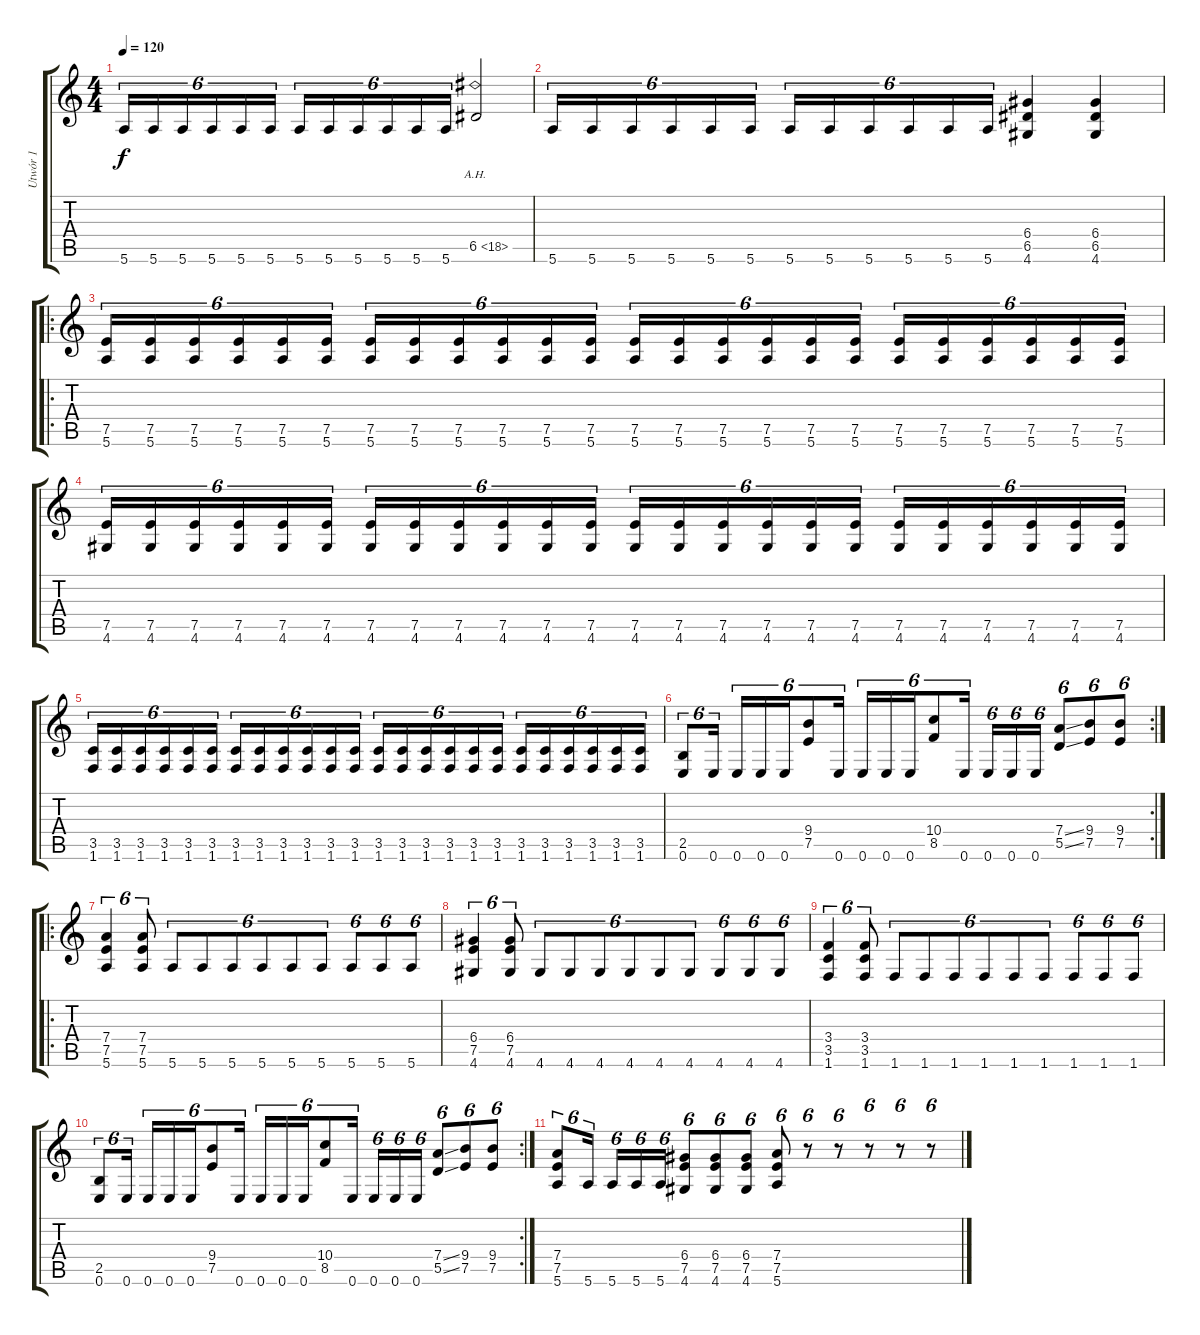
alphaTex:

\track ("Utwór 1" "Utwór 1") {instrument acousticguitarnylon}
\staff {score tabs}
\tuning (E4 B3 G3 D3 A2 E2) {hide}
\ts (4 4)
\tempo 120
\clef g2
\ks c
5.6.16{tu (6 4) dy f} 5.6.16{tu (6 4)} 5.6.16{tu (6 4)} 5.6.16{tu (6 4)} 5.6.16{tu (6 4)} 5.6.16{tu (6 4)} 5.6.16{tu (6 4)} 5.6.16{tu (6 4)} 5.6.16{tu (6 4)} 5.6.16{tu (6 4)} 5.6.16{tu (6 4)} 5.6.16{tu (6 4)} 6.5{ah 12}.2 |
5.6.16{tu (6 4)} 5.6.16{tu (6 4)} 5.6.16{tu (6 4)} 5.6.16{tu (6 4)} 5.6.16{tu (6 4)} 5.6.16{tu (6 4)} 5.6.16{tu (6 4)} 5.6.16{tu (6 4)} 5.6.16{tu (6 4)} 5.6.16{tu (6 4)} 5.6.16{tu (6 4)} 5.6.16{tu (6 4)} (6.4 6.5 4.6).4 (6.4 6.5 4.6).4 |
\ro
(7.5 5.6).16{tu (6 4)} (7.5 5.6).16{tu (6 4)} (7.5 5.6).16{tu (6 4)} (7.5 5.6).16{tu (6 4)} (7.5 5.6).16{tu (6 4)} (7.5 5.6).16{tu (6 4)} (7.5 5.6).16{tu (6 4)} (7.5 5.6).16{tu (6 4)} (7.5 5.6).16{tu (6 4)} (7.5 5.6).16{tu (6 4)} (7.5 5.6).16{tu (6 4)} (7.5 5.6).16{tu (6 4)} (7.5 5.6).16{tu (6 4)} (7.5 5.6).16{tu (6 4)} (7.5 5.6).16{tu (6 4)} (7.5 5.6).16{tu (6 4)} (7.5 5.6).16{tu (6 4)} (7.5 5.6).16{tu (6 4)} (7.5 5.6).16{tu (6 4)} (7.5 5.6).16{tu (6 4)} (7.5 5.6).16{tu (6 4)} (7.5 5.6).16{tu (6 4)} (7.5 5.6).16{tu (6 4)} (7.5 5.6).16{tu (6 4)} |
(7.5 4.6).16{tu (6 4)} (7.5 4.6).16{tu (6 4)} (7.5 4.6).16{tu (6 4)} (7.5 4.6).16{tu (6 4)} (7.5 4.6).16{tu (6 4)} (7.5 4.6).16{tu (6 4)} (7.5 4.6).16{tu (6 4)} (7.5 4.6).16{tu (6 4)} (7.5 4.6).16{tu (6 4)} (7.5 4.6).16{tu (6 4)} (7.5 4.6).16{tu (6 4)} (7.5 4.6).16{tu (6 4)} (7.5 4.6).16{tu (6 4)} (7.5 4.6).16{tu (6 4)} (7.5 4.6).16{tu (6 4)} (7.5 4.6).16{tu (6 4)} (7.5 4.6).16{tu (6 4)} (7.5 4.6).16{tu (6 4)} (7.5 4.6).16{tu (6 4)} (7.5 4.6).16{tu (6 4)} (7.5 4.6).16{tu (6 4)} (7.5 4.6).16{tu (6 4)} (7.5 4.6).16{tu (6 4)} (7.5 4.6).16{tu (6 4)} |
(3.5 1.6).16{tu (6 4)} (3.5 1.6).16{tu (6 4)} (3.5 1.6).16{tu (6 4)} (3.5 1.6).16{tu (6 4)} (3.5 1.6).16{tu (6 4)} (3.5 1.6).16{tu (6 4)} (3.5 1.6).16{tu (6 4)} (3.5 1.6).16{tu (6 4)} (3.5 1.6).16{tu (6 4)} (3.5 1.6).16{tu (6 4)} (3.5 1.6).16{tu (6 4)} (3.5 1.6).16{tu (6 4)} (3.5 1.6).16{tu (6 4)} (3.5 1.6).16{tu (6 4)} (3.5 1.6).16{tu (6 4)} (3.5 1.6).16{tu (6 4)} (3.5 1.6).16{tu (6 4)} (3.5 1.6).16{tu (6 4)} (3.5 1.6).16{tu (6 4)} (3.5 1.6).16{tu (6 4)} (3.5 1.6).16{tu (6 4)} (3.5 1.6).16{tu (6 4)} (3.5 1.6).16{tu (6 4)} (3.5 1.6).16{tu (6 4)} |
\rc 2
(2.5 0.6).8{tu (6 4)} 0.6.16{tu (6 4)} 0.6.16{tu (6 4)} 0.6.16{tu (6 4)} 0.6.16{tu (6 4)} (9.4 7.5).8{tu (6 4)} 0.6.16{tu (6 4)} 0.6.16{tu (6 4)} 0.6.16{tu (6 4)} 0.6.16{tu (6 4)} (10.4 8.5).8{tu (6 4)} 0.6.16{tu (6 4)} 0.6.16{tu (6 4)} 0.6.16{tu (6 4)} 0.6.16{tu (6 4)} (7.4{ss} 5.5{ss}).8{tu (6 4)} (9.4 7.5).8{tu (6 4)} (9.4 7.5).8{tu (6 4)} |
\ro
(7.4 7.5 5.6).4{tu (6 4)} (7.4 7.5 5.6).8{tu (6 4)} 5.6.8{tu (6 4)} 5.6.8{tu (6 4)} 5.6.8{tu (6 4)} 5.6.8{tu (6 4)} 5.6.8{tu (6 4)} 5.6.8{tu (6 4)} 5.6.8{tu (6 4)} 5.6.8{tu (6 4)} 5.6.8{tu (6 4)} |
(6.4 7.5 4.6).4{tu (6 4)} (6.4 7.5 4.6).8{tu (6 4)} 4.6.8{tu (6 4)} 4.6.8{tu (6 4)} 4.6.8{tu (6 4)} 4.6.8{tu (6 4)} 4.6.8{tu (6 4)} 4.6.8{tu (6 4)} 4.6.8{tu (6 4)} 4.6.8{tu (6 4)} 4.6.8{tu (6 4)} |
(3.4 3.5 1.6).4{tu (6 4)} (3.4 3.5 1.6).8{tu (6 4)} 1.6.8{tu (6 4)} 1.6.8{tu (6 4)} 1.6.8{tu (6 4)} 1.6.8{tu (6 4)} 1.6.8{tu (6 4)} 1.6.8{tu (6 4)} 1.6.8{tu (6 4)} 1.6.8{tu (6 4)} 1.6.8{tu (6 4)} |
\rc 2
(2.5 0.6).8{tu (6 4)} 0.6.16{tu (6 4)} 0.6.16{tu (6 4)} 0.6.16{tu (6 4)} 0.6.16{tu (6 4)} (9.4 7.5).8{tu (6 4)} 0.6.16{tu (6 4)} 0.6.16{tu (6 4)} 0.6.16{tu (6 4)} 0.6.16{tu (6 4)} (10.4 8.5).8{tu (6 4)} 0.6.16{tu (6 4)} 0.6.16{tu (6 4)} 0.6.16{tu (6 4)} 0.6.16{tu (6 4)} (7.4{ss} 5.5{ss}).8{tu (6 4)} (9.4 7.5).8{tu (6 4)} (9.4 7.5).8{tu (6 4)} |
(7.4 7.5 5.6).8{tu (6 4)} 5.6.16{tu (6 4)} 5.6.16{tu (6 4)} 5.6.16{tu (6 4)} 5.6.16{tu (6 4)} (6.4 7.5 4.6).8{tu (6 4)} (6.4 7.5 4.6).8{tu (6 4)} (6.4 7.5 4.6).8{tu (6 4)} (7.4 7.5 5.6).8{tu (6 4)} r.8{tu (6 4)} r.8{tu (6 4)} r.8{tu (6 4)} r.8{tu (6 4)} r.8{tu (6 4)}
